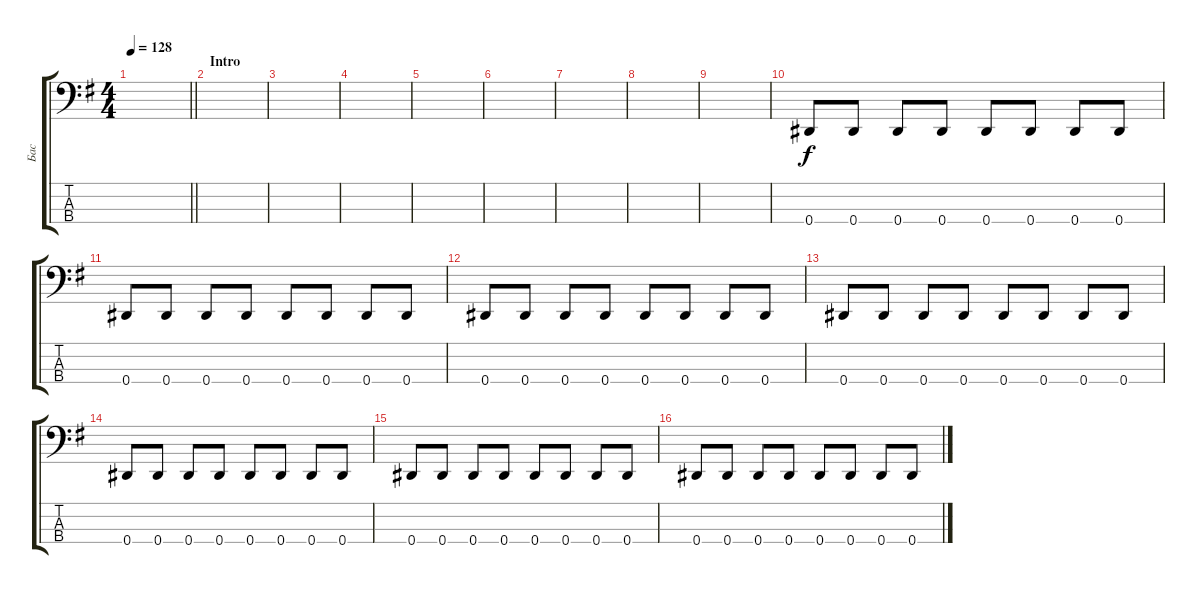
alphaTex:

\track ("Бас" "Бас") {instrument electricbassfinger}
\staff {score tabs}
\tuning (Gb2 Db2 Ab1 Eb1) {hide}
\ts (4 4)
\tempo 128
\clef f4
\barLineRight lightlight
\ks eminor
|
\section ("" "Intro")
|
|
|
|
|
|
|
|
0.4.8 0.4.8 0.4.8 0.4.8 0.4.8 0.4.8 0.4.8 0.4.8 |
0.4.8 0.4.8 0.4.8 0.4.8 0.4.8 0.4.8 0.4.8 0.4.8 |
0.4.8 0.4.8 0.4.8 0.4.8 0.4.8 0.4.8 0.4.8 0.4.8 |
0.4.8 0.4.8 0.4.8 0.4.8 0.4.8 0.4.8 0.4.8 0.4.8 |
0.4.8 0.4.8 0.4.8 0.4.8 0.4.8 0.4.8 0.4.8 0.4.8 |
0.4.8 0.4.8 0.4.8 0.4.8 0.4.8 0.4.8 0.4.8 0.4.8 |
0.4.8 0.4.8 0.4.8 0.4.8 0.4.8 0.4.8 0.4.8 0.4.8
